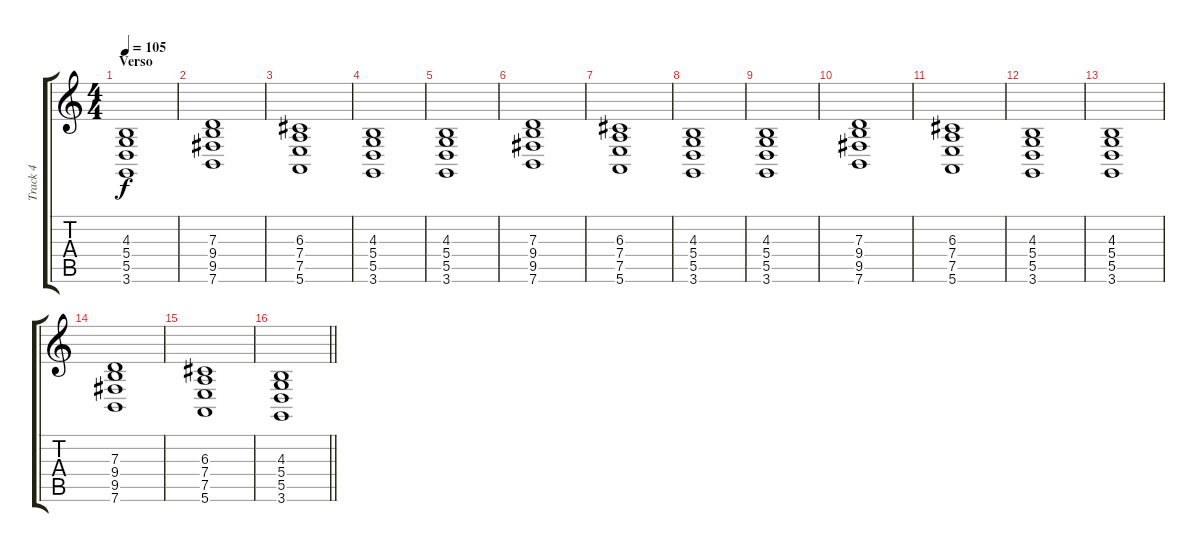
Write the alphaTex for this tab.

\track ("Track 4" "Track 4") {instrument pad2warm}
\staff {score tabs}
\tuning (E4 B3 G3 D3 A2 E2) {hide}
\ts (4 4)
\section ("" "Verso")
\tempo 105
\clef g2
\ks c
(4.3 5.4 5.5 3.6).1{dy f instrument pad2warm} |
(7.3 9.4 9.5 7.6).1 |
(6.3 7.4 7.5 5.6).1 |
(4.3 5.4 5.5 3.6).1 |
(4.3 5.4 5.5 3.6).1{instrument pad2warm} |
(7.3 9.4 9.5 7.6).1 |
(6.3 7.4 7.5 5.6).1 |
(4.3 5.4 5.5 3.6).1 |
(4.3 5.4 5.5 3.6).1{instrument pad2warm} |
(7.3 9.4 9.5 7.6).1 |
(6.3 7.4 7.5 5.6).1 |
(4.3 5.4 5.5 3.6).1 |
(4.3 5.4 5.5 3.6).1{instrument pad2warm} |
(7.3 9.4 9.5 7.6).1 |
(6.3 7.4 7.5 5.6).1 |
\barLineRight lightlight
(4.3 5.4 5.5 3.6).1
